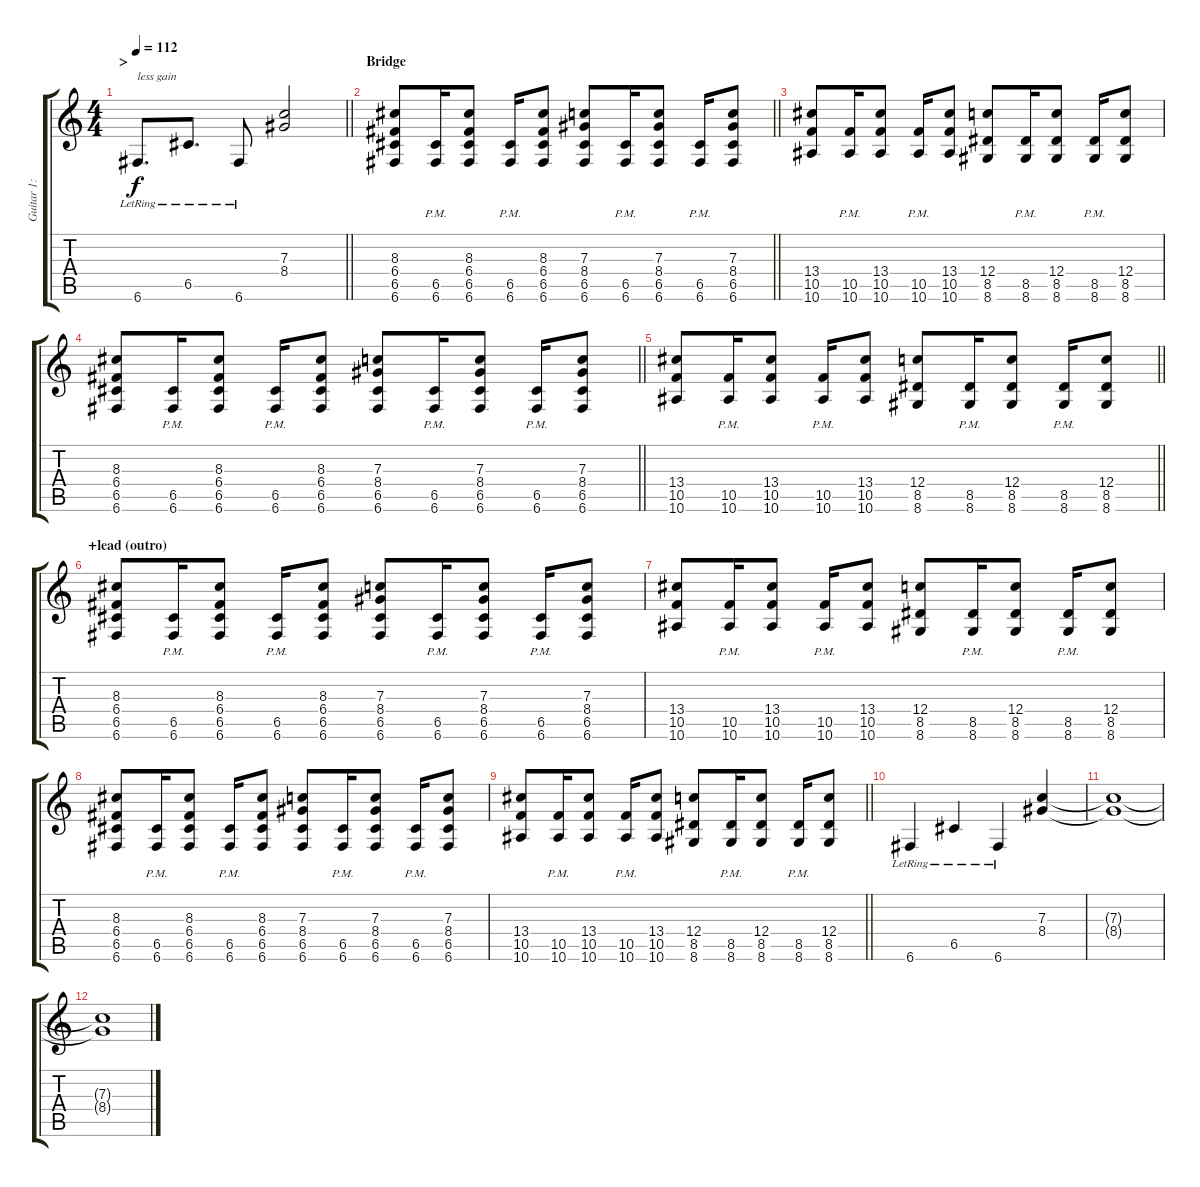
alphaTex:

\track ("Guitar 1: Johan" "Guitar 1: ") {instrument overdrivenguitar}
\staff {score tabs}
\tuning (D4 A3 F3 C3 G2 C2) {hide}
\ts (4 4)
\section ("" ">")
\tempo 112
\clef g2
\barLineRight lightlight
\ks c
6.6{lr}.8{d txt "less gain" dy f} 6.5{lr}.8{d} 6.6{lr}.8 (7.3 8.4).2 |
\section ("" "Bridge")
\barLineRight lightlight
(8.3 6.4 6.5 6.6).8 (6.5{pm} 6.6).16 (8.3 6.4 6.5 6.6).8 (6.5{pm} 6.6).16 (8.3 6.4 6.5 6.6).8 (7.3 8.4 6.5 6.6).8 (6.5{pm} 6.6).16 (7.3 8.4 6.5 6.6).8 (6.5{pm} 6.6).16 (7.3 8.4 6.5 6.6).8 |
(13.4 10.5 10.6).8 (10.5{pm} 10.6).16 (13.4 10.5 10.6).8 (10.5{pm} 10.6).16 (13.4 10.5 10.6).8 (12.4 8.5 8.6).8 (8.5{pm} 8.6).16 (12.4 8.5 8.6).8 (8.5{pm} 8.6).16 (12.4 8.5 8.6).8 |
\barLineRight lightlight
(8.3 6.4 6.5 6.6).8 (6.5{pm} 6.6).16 (8.3 6.4 6.5 6.6).8 (6.5{pm} 6.6).16 (8.3 6.4 6.5 6.6).8 (7.3 8.4 6.5 6.6).8 (6.5{pm} 6.6).16 (7.3 8.4 6.5 6.6).8 (6.5{pm} 6.6).16 (7.3 8.4 6.5 6.6).8 |
\barLineRight lightlight
(13.4 10.5 10.6).8 (10.5{pm} 10.6).16 (13.4 10.5 10.6).8 (10.5{pm} 10.6).16 (13.4 10.5 10.6).8 (12.4 8.5 8.6).8 (8.5{pm} 8.6).16 (12.4 8.5 8.6).8 (8.5{pm} 8.6).16 (12.4 8.5 8.6).8 |
\section ("" "+lead (outro)")
(8.3 6.4 6.5 6.6).8 (6.5{pm} 6.6).16 (8.3 6.4 6.5 6.6).8 (6.5{pm} 6.6).16 (8.3 6.4 6.5 6.6).8 (7.3 8.4 6.5 6.6).8 (6.5{pm} 6.6).16 (7.3 8.4 6.5 6.6).8 (6.5{pm} 6.6).16 (7.3 8.4 6.5 6.6).8 |
(13.4 10.5 10.6).8 (10.5{pm} 10.6).16 (13.4 10.5 10.6).8 (10.5{pm} 10.6).16 (13.4 10.5 10.6).8 (12.4 8.5 8.6).8 (8.5{pm} 8.6).16 (12.4 8.5 8.6).8 (8.5{pm} 8.6).16 (12.4 8.5 8.6).8 |
(8.3 6.4 6.5 6.6).8 (6.5{pm} 6.6).16 (8.3 6.4 6.5 6.6).8 (6.5{pm} 6.6).16 (8.3 6.4 6.5 6.6).8 (7.3 8.4 6.5 6.6).8 (6.5{pm} 6.6).16 (7.3 8.4 6.5 6.6).8 (6.5{pm} 6.6).16 (7.3 8.4 6.5 6.6).8 |
\barLineRight lightlight
(13.4 10.5 10.6).8 (10.5{pm} 10.6).16 (13.4 10.5 10.6).8 (10.5{pm} 10.6).16 (13.4 10.5 10.6).8 (12.4 8.5 8.6).8 (8.5{pm} 8.6).16 (12.4 8.5 8.6).8 (8.5{pm} 8.6).16 (12.4 8.5 8.6).8 |
6.6{lr}.4 6.5{lr}.4 6.6{lr}.4 (7.3 8.4).4 |
(7.3{t} 8.4{t}).1{volume 0} |
(7.3{t} 8.4{t}).1
